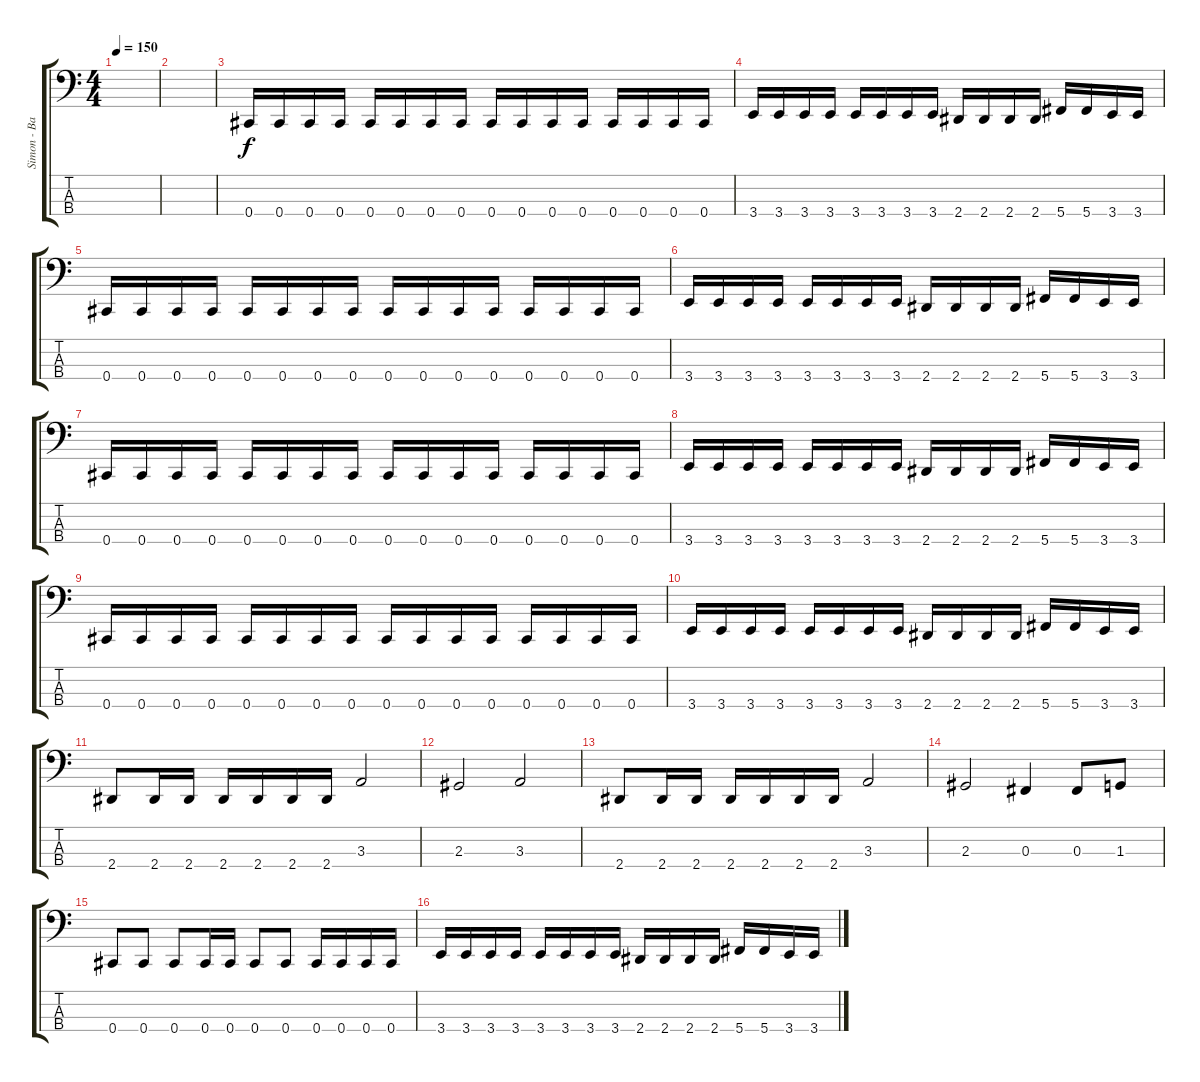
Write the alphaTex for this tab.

\track ("Simon - Bass" "Simon - Ba") {instrument electricbasspick}
\staff {score tabs}
\tuning (E2 B1 Gb1 Db1) {hide}
\ts (4 4)
\tempo 150
\clef f4
\ks c
|
|
0.4.16 0.4.16 0.4.16 0.4.16 0.4.16 0.4.16 0.4.16 0.4.16 0.4.16 0.4.16 0.4.16 0.4.16 0.4.16 0.4.16 0.4.16 0.4.16 |
3.4.16 3.4.16 3.4.16 3.4.16 3.4.16 3.4.16 3.4.16 3.4.16 2.4.16 2.4.16 2.4.16 2.4.16 5.4.16 5.4.16 3.4.16 3.4.16 |
0.4.16 0.4.16 0.4.16 0.4.16 0.4.16 0.4.16 0.4.16 0.4.16 0.4.16 0.4.16 0.4.16 0.4.16 0.4.16 0.4.16 0.4.16 0.4.16 |
3.4.16 3.4.16 3.4.16 3.4.16 3.4.16 3.4.16 3.4.16 3.4.16 2.4.16 2.4.16 2.4.16 2.4.16 5.4.16 5.4.16 3.4.16 3.4.16 |
0.4.16 0.4.16 0.4.16 0.4.16 0.4.16 0.4.16 0.4.16 0.4.16 0.4.16 0.4.16 0.4.16 0.4.16 0.4.16 0.4.16 0.4.16 0.4.16 |
3.4.16 3.4.16 3.4.16 3.4.16 3.4.16 3.4.16 3.4.16 3.4.16 2.4.16 2.4.16 2.4.16 2.4.16 5.4.16 5.4.16 3.4.16 3.4.16 |
0.4.16 0.4.16 0.4.16 0.4.16 0.4.16 0.4.16 0.4.16 0.4.16 0.4.16 0.4.16 0.4.16 0.4.16 0.4.16 0.4.16 0.4.16 0.4.16 |
3.4.16 3.4.16 3.4.16 3.4.16 3.4.16 3.4.16 3.4.16 3.4.16 2.4.16 2.4.16 2.4.16 2.4.16 5.4.16 5.4.16 3.4.16 3.4.16 |
2.4.8 2.4.16 2.4.16 2.4.16 2.4.16 2.4.16 2.4.16 3.3.2 |
2.3.2 3.3.2 |
2.4.8 2.4.16 2.4.16 2.4.16 2.4.16 2.4.16 2.4.16 3.3.2 |
2.3.2 0.3.4 0.3.8 1.3.8 |
0.4.8 0.4.8 0.4.8 0.4.16 0.4.16 0.4.8 0.4.8 0.4.16 0.4.16 0.4.16 0.4.16 |
3.4.16 3.4.16 3.4.16 3.4.16 3.4.16 3.4.16 3.4.16 3.4.16 2.4.16 2.4.16 2.4.16 2.4.16 5.4.16 5.4.16 3.4.16 3.4.16
